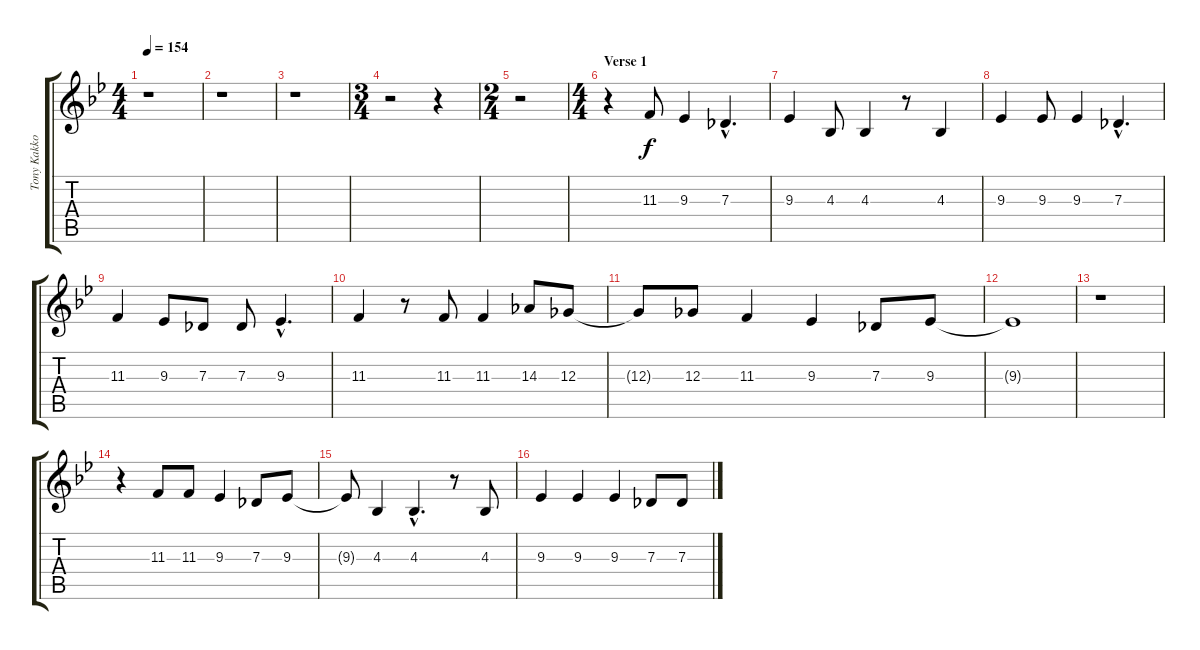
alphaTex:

\track ("Tony Kakko" "Tony Kakko") {instrument violin}
\staff {score tabs}
\tuning (Eb4 Bb3 Gb3 Db3 Ab2 Eb2) {hide}
\ts (4 4)
\tempo 154
\clef g2
\ks gminor
r.1{dy f} |
r.1 |
r.1 |
\ts (3 4)
r.2 r.4 |
\ts (2 4)
r.2 |
\ts (4 4)
\section ("" "Verse 1")
r.4 11.3.8 9.3.4 7.3{hac}.4{d} |
9.3.4 4.3.8 4.3.4 r.8 4.3.4 |
9.3.4 9.3.8 9.3.4 7.3{hac}.4{d} |
11.3.4 9.3.8 7.3.8 7.3.8 9.3{hac}.4{d} |
11.3.4 r.8 11.3.8 11.3.4 14.3.8 12.3.8 |
12.3{t}.8 12.3.8 11.3.4 9.3.4 7.3.8 9.3.8 |
9.3{t}.1 |
r.1 |
r.4 11.3.8 11.3.8 9.3.4 7.3.8 9.3.8 |
9.3{t}.8 4.3.4 4.3{hac}.4{d} r.8 4.3.8 |
9.3.4 9.3.4 9.3.4 7.3.8 7.3.8
